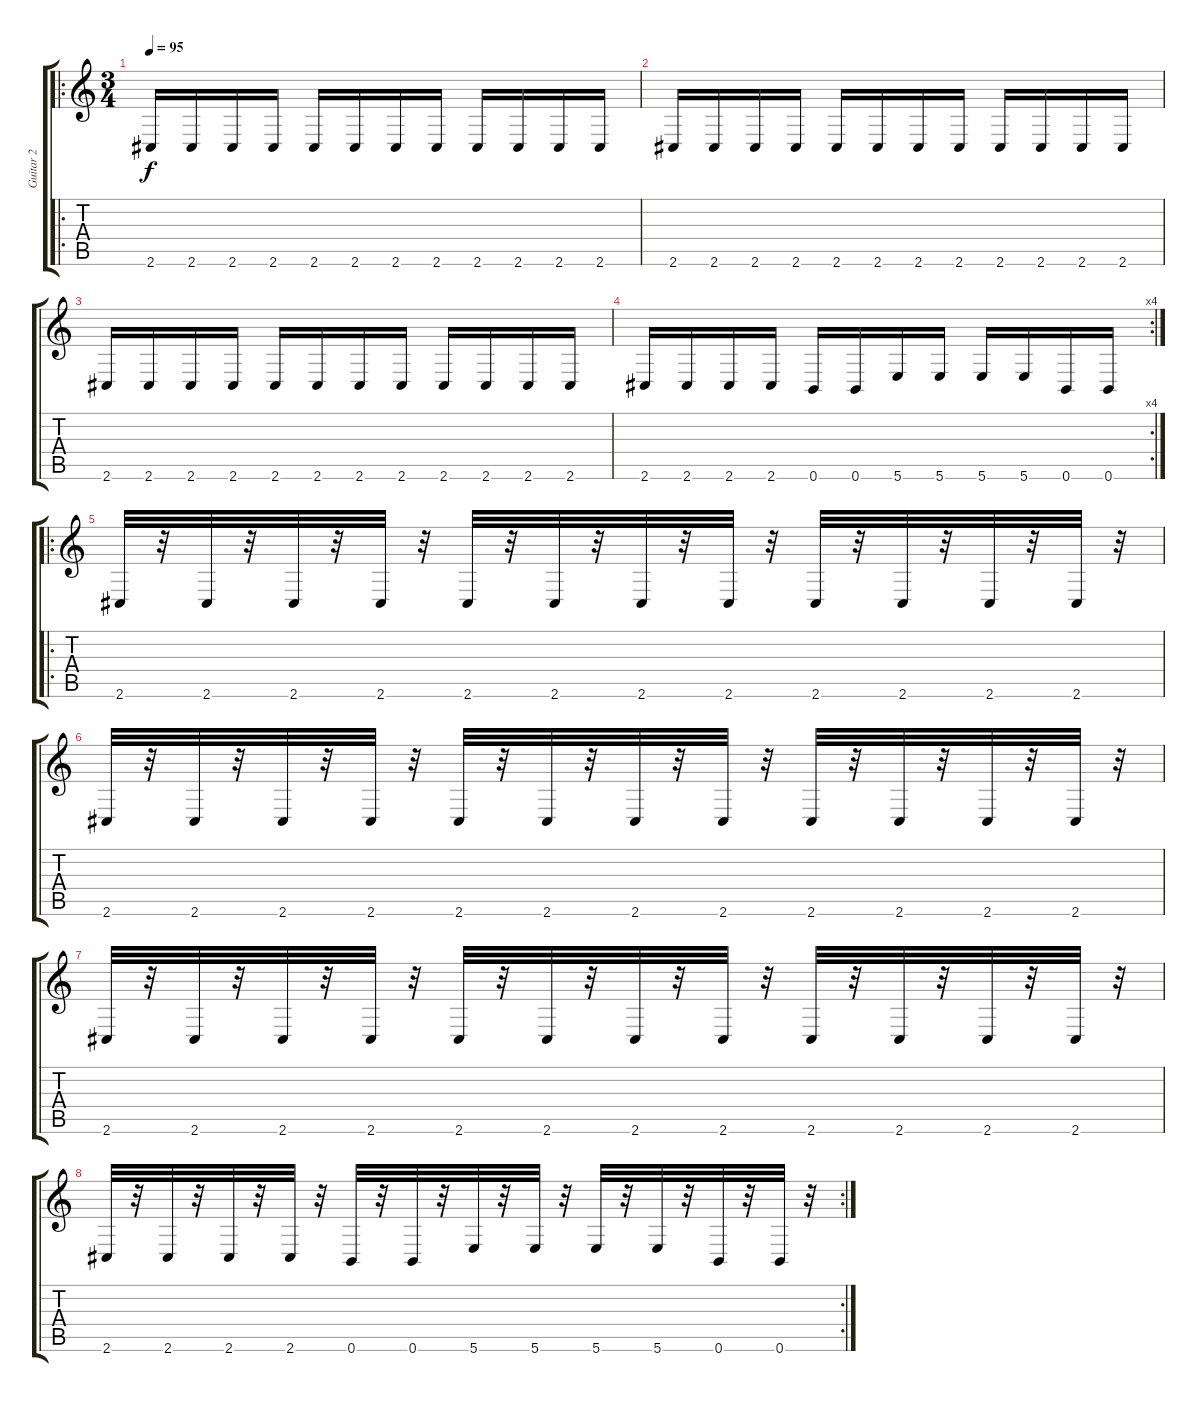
\track ("Guitar 2" "Guitar 2") {instrument distortionguitar}
\staff {score tabs}
\tuning (Db4 Ab3 E3 B2 Gb2 B1) {hide}
\ro
\ts (3 4)
\tempo 95
\clef g2
\ks c
2.6.16{dy f} 2.6.16 2.6.16 2.6.16 2.6.16 2.6.16 2.6.16 2.6.16 2.6.16 2.6.16 2.6.16 2.6.16 |
2.6.16 2.6.16 2.6.16 2.6.16 2.6.16 2.6.16 2.6.16 2.6.16 2.6.16 2.6.16 2.6.16 2.6.16 |
2.6.16 2.6.16 2.6.16 2.6.16 2.6.16 2.6.16 2.6.16 2.6.16 2.6.16 2.6.16 2.6.16 2.6.16 |
\rc 4
2.6.16 2.6.16 2.6.16 2.6.16 0.6.16 0.6.16 5.6.16 5.6.16 5.6.16 5.6.16 0.6.16 0.6.16 |
\ro
2.6.32 r.32 2.6.32 r.32 2.6.32 r.32 2.6.32 r.32 2.6.32 r.32 2.6.32 r.32 2.6.32 r.32 2.6.32 r.32 2.6.32 r.32 2.6.32 r.32 2.6.32 r.32 2.6.32 r.32 |
2.6.32 r.32 2.6.32 r.32 2.6.32 r.32 2.6.32 r.32 2.6.32 r.32 2.6.32 r.32 2.6.32 r.32 2.6.32 r.32 2.6.32 r.32 2.6.32 r.32 2.6.32 r.32 2.6.32 r.32 |
2.6.32 r.32 2.6.32 r.32 2.6.32 r.32 2.6.32 r.32 2.6.32 r.32 2.6.32 r.32 2.6.32 r.32 2.6.32 r.32 2.6.32 r.32 2.6.32 r.32 2.6.32 r.32 2.6.32 r.32 |
\rc 2
2.6.32 r.32 2.6.32 r.32 2.6.32 r.32 2.6.32 r.32 0.6.32 r.32 0.6.32 r.32 5.6.32 r.32 5.6.32 r.32 5.6.32 r.32 5.6.32 r.32 0.6.32 r.32 0.6.32 r.32
